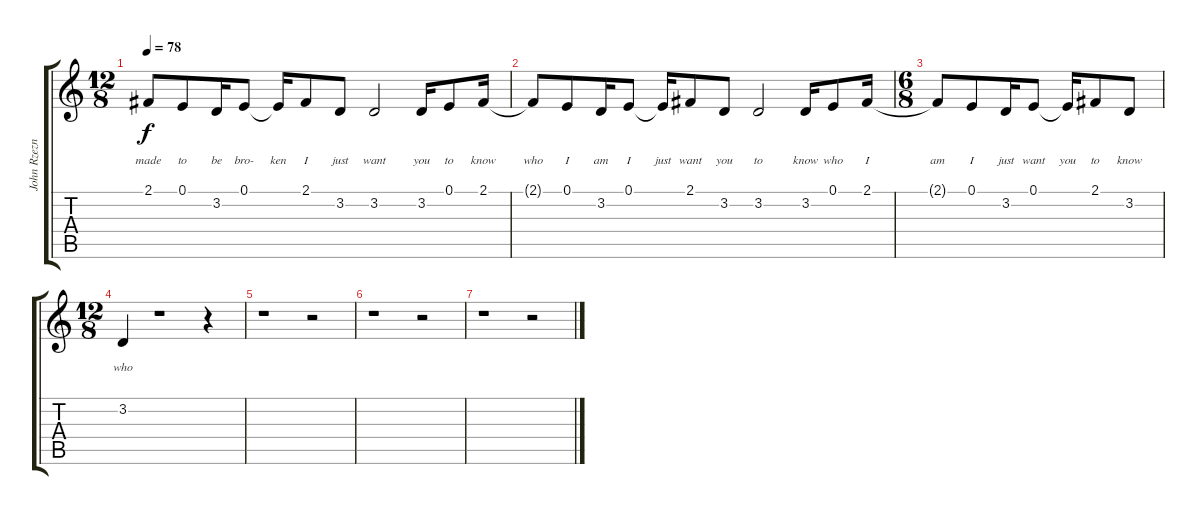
\track ("John Rzeznik (Vocals)" "John Rzezn") {instrument lead6voice}
\staff {score tabs}
\tuning (E4 B3 G3 D3 A2 E2) {hide}
\ts (12 8)
\tempo 78
\clef g2
\ks c
2.1{t}.8{lyrics (0 "") lyrics (1 "") lyrics (2 "made") lyrics (3 "") lyrics (4 "") dy f} 0.1.8{lyrics (0 "") lyrics (1 "") lyrics (2 "to") lyrics (3 "") lyrics (4 "")} 3.2.16{lyrics (0 "") lyrics (1 "") lyrics (2 "be") lyrics (3 "") lyrics (4 "")} 0.1.8{lyrics (0 "") lyrics (1 "") lyrics (2 "bro-") lyrics (3 "") lyrics (4 "")} 0.1{t}.16{lyrics (0 "") lyrics (1 "") lyrics (2 "ken") lyrics (3 "") lyrics (4 "")} 2.1.8{lyrics (0 "") lyrics (1 "") lyrics (2 "I") lyrics (3 "") lyrics (4 "")} 3.2.8{lyrics (0 "") lyrics (1 "") lyrics (2 "just") lyrics (3 "") lyrics (4 "")} 3.2.2{lyrics (0 "") lyrics (1 "") lyrics (2 "want") lyrics (3 "") lyrics (4 "")} 3.2.16{lyrics (0 "") lyrics (1 "") lyrics (2 "you") lyrics (3 "") lyrics (4 "")} 0.1.8{lyrics (0 "") lyrics (1 "") lyrics (2 "to") lyrics (3 "") lyrics (4 "")} 2.1.16{lyrics (0 "") lyrics (1 "") lyrics (2 "know") lyrics (3 "") lyrics (4 "")} |
2.1{t}.8{lyrics (0 "") lyrics (1 "") lyrics (2 "who") lyrics (3 "") lyrics (4 "")} 0.1.8{lyrics (0 "") lyrics (1 "") lyrics (2 "I") lyrics (3 "") lyrics (4 "")} 3.2.16{lyrics (0 "") lyrics (1 "") lyrics (2 "am") lyrics (3 "") lyrics (4 "")} 0.1.8{lyrics (0 "") lyrics (1 "") lyrics (2 "I") lyrics (3 "") lyrics (4 "")} 0.1{t}.16{lyrics (0 "") lyrics (1 "") lyrics (2 "just") lyrics (3 "") lyrics (4 "")} 2.1.8{lyrics (0 "") lyrics (1 "") lyrics (2 "want") lyrics (3 "") lyrics (4 "")} 3.2.8{lyrics (0 "") lyrics (1 "") lyrics (2 "you") lyrics (3 "") lyrics (4 "")} 3.2.2{lyrics (0 "") lyrics (1 "") lyrics (2 "to") lyrics (3 "") lyrics (4 "")} 3.2.16{lyrics (0 "") lyrics (1 "") lyrics (2 "know") lyrics (3 "") lyrics (4 "")} 0.1.8{lyrics (0 "") lyrics (1 "") lyrics (2 "who") lyrics (3 "") lyrics (4 "")} 2.1.16{lyrics (0 "") lyrics (1 "") lyrics (2 "I") lyrics (3 "") lyrics (4 "")} |
\ts (6 8)
2.1{t}.8{lyrics (0 "") lyrics (1 "") lyrics (2 "am") lyrics (3 "") lyrics (4 "")} 0.1.8{lyrics (0 "") lyrics (1 "") lyrics (2 "I") lyrics (3 "") lyrics (4 "")} 3.2.16{lyrics (0 "") lyrics (1 "") lyrics (2 "just") lyrics (3 "") lyrics (4 "")} 0.1.8{lyrics (0 "") lyrics (1 "") lyrics (2 "want") lyrics (3 "") lyrics (4 "")} 0.1{t}.16{lyrics (0 "") lyrics (1 "") lyrics (2 "you") lyrics (3 "") lyrics (4 "")} 2.1.8{lyrics (0 "") lyrics (1 "") lyrics (2 "to") lyrics (3 "") lyrics (4 "")} 3.2.8{lyrics (0 "") lyrics (1 "") lyrics (2 "know") lyrics (3 "") lyrics (4 "")} |
\ts (12 8)
3.2.4{lyrics (0 "") lyrics (1 "") lyrics (2 "who") lyrics (3 "") lyrics (4 "")} r.1 r.4 |
r.1 r.2 |
r.1 r.2 |
r.1 r.2
